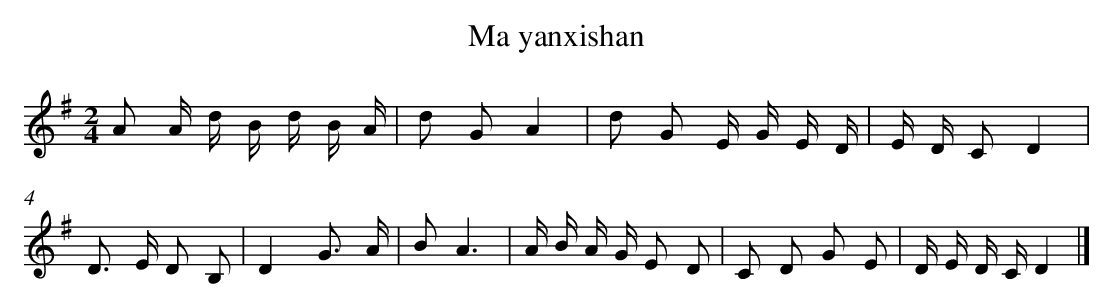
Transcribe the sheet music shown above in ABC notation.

X:1
T: Ma yanxishan
L: 1/16
M: 2/4
K: G
A2 A d B d B A [I:setbarnb 1]|
d2 G2A4 |
d2 G2 E G E D |
E D C2D4 |
D2> E2 D2 B,2 |
D4G3 A |
B2A6 |
A B A G E2 D2 |
C2 D2 G2 E2 |
D E D CD4 |]
